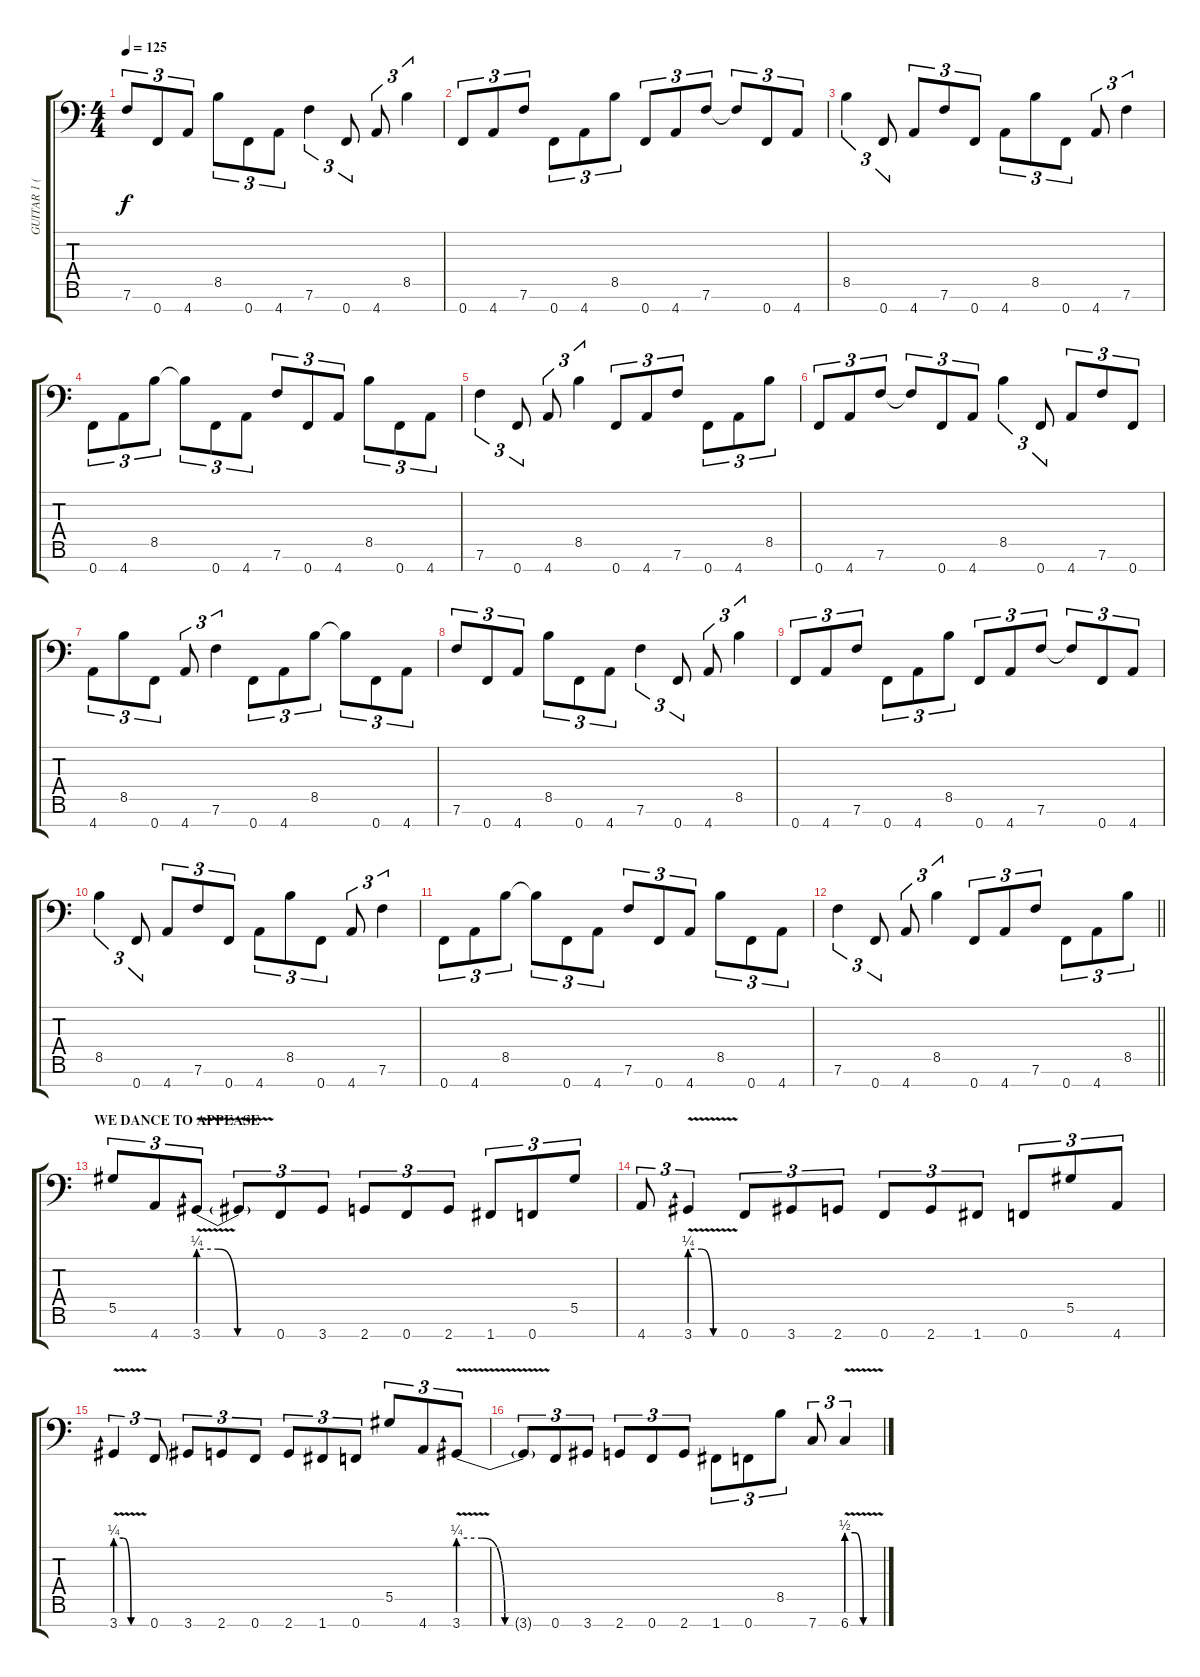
\track ("GUITAR 1 (Fredrik Thordendal)" "GUITAR 1 (") {instrument overdrivenguitar}
\staff {score tabs}
\tuning (Bb3 F3 Db3 Ab2 Eb2 Bb1 F1) {hide}
\ts (4 4)
\tempo 125
\clef f4
\ks c
7.6.8{tu (3 2) dy f} 0.7.8{tu (3 2)} 4.7.8{tu (3 2)} 8.5.8{tu (3 2)} 0.7.8{tu (3 2)} 4.7.8{tu (3 2)} 7.6.4{tu (3 2)} 0.7.8{tu (3 2)} 4.7.8{tu (3 2)} 8.5.4{tu (3 2)} |
0.7.8{tu (3 2)} 4.7.8{tu (3 2)} 7.6.8{tu (3 2)} 0.7.8{tu (3 2)} 4.7.8{tu (3 2)} 8.5.8{tu (3 2)} 0.7.8{tu (3 2)} 4.7.8{tu (3 2)} 7.6.8{tu (3 2)} 7.6{t}.8{tu (3 2)} 0.7.8{tu (3 2)} 4.7.8{tu (3 2)} |
8.5.4{tu (3 2)} 0.7.8{tu (3 2)} 4.7.8{tu (3 2)} 7.6.8{tu (3 2)} 0.7.8{tu (3 2)} 4.7.8{tu (3 2)} 8.5.8{tu (3 2)} 0.7.8{tu (3 2)} 4.7.8{tu (3 2)} 7.6.4{tu (3 2)} |
0.7.8{tu (3 2)} 4.7.8{tu (3 2)} 8.5.8{tu (3 2)} 8.5{t}.8{tu (3 2)} 0.7.8{tu (3 2)} 4.7.8{tu (3 2)} 7.6.8{tu (3 2)} 0.7.8{tu (3 2)} 4.7.8{tu (3 2)} 8.5.8{tu (3 2)} 0.7.8{tu (3 2)} 4.7.8{tu (3 2)} |
7.6.4{tu (3 2)} 0.7.8{tu (3 2)} 4.7.8{tu (3 2)} 8.5.4{tu (3 2)} 0.7.8{tu (3 2)} 4.7.8{tu (3 2)} 7.6.8{tu (3 2)} 0.7.8{tu (3 2)} 4.7.8{tu (3 2)} 8.5.8{tu (3 2)} |
0.7.8{tu (3 2)} 4.7.8{tu (3 2)} 7.6.8{tu (3 2)} 7.6{t}.8{tu (3 2)} 0.7.8{tu (3 2)} 4.7.8{tu (3 2)} 8.5.4{tu (3 2)} 0.7.8{tu (3 2)} 4.7.8{tu (3 2)} 7.6.8{tu (3 2)} 0.7.8{tu (3 2)} |
4.7.8{tu (3 2)} 8.5.8{tu (3 2)} 0.7.8{tu (3 2)} 4.7.8{tu (3 2)} 7.6.4{tu (3 2)} 0.7.8{tu (3 2)} 4.7.8{tu (3 2)} 8.5.8{tu (3 2)} 8.5{t}.8{tu (3 2)} 0.7.8{tu (3 2)} 4.7.8{tu (3 2)} |
7.6.8{tu (3 2)} 0.7.8{tu (3 2)} 4.7.8{tu (3 2)} 8.5.8{tu (3 2)} 0.7.8{tu (3 2)} 4.7.8{tu (3 2)} 7.6.4{tu (3 2)} 0.7.8{tu (3 2)} 4.7.8{tu (3 2)} 8.5.4{tu (3 2)} |
0.7.8{tu (3 2)} 4.7.8{tu (3 2)} 7.6.8{tu (3 2)} 0.7.8{tu (3 2)} 4.7.8{tu (3 2)} 8.5.8{tu (3 2)} 0.7.8{tu (3 2)} 4.7.8{tu (3 2)} 7.6.8{tu (3 2)} 7.6{t}.8{tu (3 2)} 0.7.8{tu (3 2)} 4.7.8{tu (3 2)} |
8.5.4{tu (3 2)} 0.7.8{tu (3 2)} 4.7.8{tu (3 2)} 7.6.8{tu (3 2)} 0.7.8{tu (3 2)} 4.7.8{tu (3 2)} 8.5.8{tu (3 2)} 0.7.8{tu (3 2)} 4.7.8{tu (3 2)} 7.6.4{tu (3 2)} |
0.7.8{tu (3 2)} 4.7.8{tu (3 2)} 8.5.8{tu (3 2)} 8.5{t}.8{tu (3 2)} 0.7.8{tu (3 2)} 4.7.8{tu (3 2)} 7.6.8{tu (3 2)} 0.7.8{tu (3 2)} 4.7.8{tu (3 2)} 8.5.8{tu (3 2)} 0.7.8{tu (3 2)} 4.7.8{tu (3 2)} |
\barLineRight lightlight
7.6.4{tu (3 2)} 0.7.8{tu (3 2)} 4.7.8{tu (3 2)} 8.5.4{tu (3 2)} 0.7.8{tu (3 2)} 4.7.8{tu (3 2)} 7.6.8{tu (3 2)} 0.7.8{tu (3 2)} 4.7.8{tu (3 2)} 8.5.8{tu (3 2)} |
\section ("" "WE DANCE TO APPEASE")
5.5.8{tu (3 2)} 4.7.8{tu (3 2)} 3.7{be (custom 0 1 15 1 30 0 60 0) v}.8{tu (3 2)} 3.7{t}.8{tu (3 2)} 0.7.8{tu (3 2)} 3.7.8{tu (3 2)} 2.7.8{tu (3 2)} 0.7.8{tu (3 2)} 2.7.8{tu (3 2)} 1.7.8{tu (3 2)} 0.7.8{tu (3 2)} 5.5.8{tu (3 2)} |
4.7.8{tu (3 2)} 3.7{be (custom 0 1 15 1 30 0 60 0) v}.4{tu (3 2)} 0.7.8{tu (3 2)} 3.7.8{tu (3 2)} 2.7.8{tu (3 2)} 0.7.8{tu (3 2)} 2.7.8{tu (3 2)} 1.7.8{tu (3 2)} 0.7.8{tu (3 2)} 5.5.8{tu (3 2)} 4.7.8{tu (3 2)} |
3.7{be (custom 0 1 15 1 30 0 60 0) v}.4{tu (3 2)} 0.7.8{tu (3 2)} 3.7.8{tu (3 2)} 2.7.8{tu (3 2)} 0.7.8{tu (3 2)} 2.7.8{tu (3 2)} 1.7.8{tu (3 2)} 0.7.8{tu (3 2)} 5.5.8{tu (3 2)} 4.7.8{tu (3 2)} 3.7{be (custom 0 1 15 1 30 0 60 0) v}.8{tu (3 2)} |
3.7{t}.8{tu (3 2)} 0.7.8{tu (3 2)} 3.7.8{tu (3 2)} 2.7.8{tu (3 2)} 0.7.8{tu (3 2)} 2.7.8{tu (3 2)} 1.7.8{tu (3 2)} 0.7.8{tu (3 2)} 8.5.8{tu (3 2)} 7.7.8{tu (3 2)} 6.7{be (custom 0 2 15 2 30 0 60 0) v}.4{tu (3 2)}
